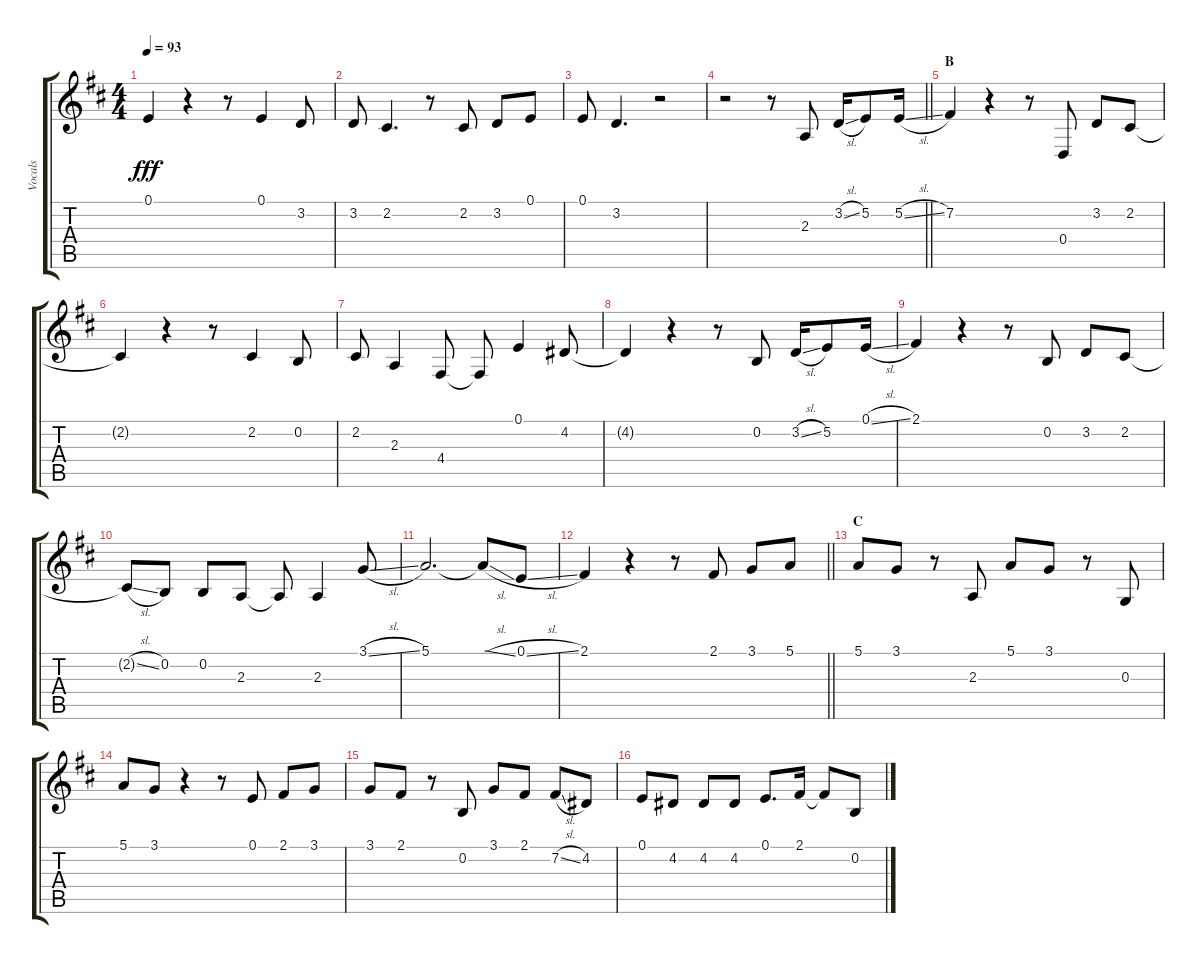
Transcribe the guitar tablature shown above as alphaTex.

\track ("Vocals" "Vocals") {instrument voiceoohs}
\staff {score tabs}
\tuning (E4 B3 G3 D3 A2 E2) {hide}
\ts (4 4)
\tempo 93
\clef g2
\ks d
0.1.4{dy fff} r.4 r.8 0.1.4 3.2.8 |
3.2.8 2.2.4{d} r.8 2.2.8 3.2.8 0.1.8 |
0.1.8 3.2.4{d} r.2 |
\barLineRight lightlight
r.2 r.8 2.3.8 3.2{sl}.16 5.2.8 5.2{sl}.16 |
\section ("" "B")
7.2.4 r.4 r.8 0.4.8 3.2.8 2.2.8 |
2.2{t}.4 r.4 r.8 2.2.4 0.2.8 |
2.2.8 2.3.4 4.4.8 4.4{t}.8 0.1.4 4.2.8 |
4.2{t}.4 r.4 r.8 0.2.8 3.2{sl}.16 5.2.8 0.1{sl}.16 |
2.1.4 r.4 r.8 0.2.8 3.2.8 2.2.8 |
2.2{sl t}.8 0.2.8 0.2.8 2.3.8 2.3{t}.8 2.3.4 3.1{sl}.8 |
5.1.2{d} 5.1{sl t}.8 0.1{sl}.8 |
\barLineRight lightlight
2.1.4 r.4 r.8 2.1.8 3.1.8 5.1.8 |
\section ("" "C")
5.1.8 3.1.8 r.8 2.3.8 5.1.8 3.1.8 r.8 0.3.8 |
5.1.8 3.1.8 r.4 r.8 0.1.8 2.1.8 3.1.8 |
3.1.8 2.1.8 r.8 0.2.8 3.1.8 2.1.8 7.2{sl}.8 4.2.8 |
0.1.8 4.2.8 4.2.8 4.2.8 0.1.8{d} 2.1.16 2.1{t}.8 0.2.8
